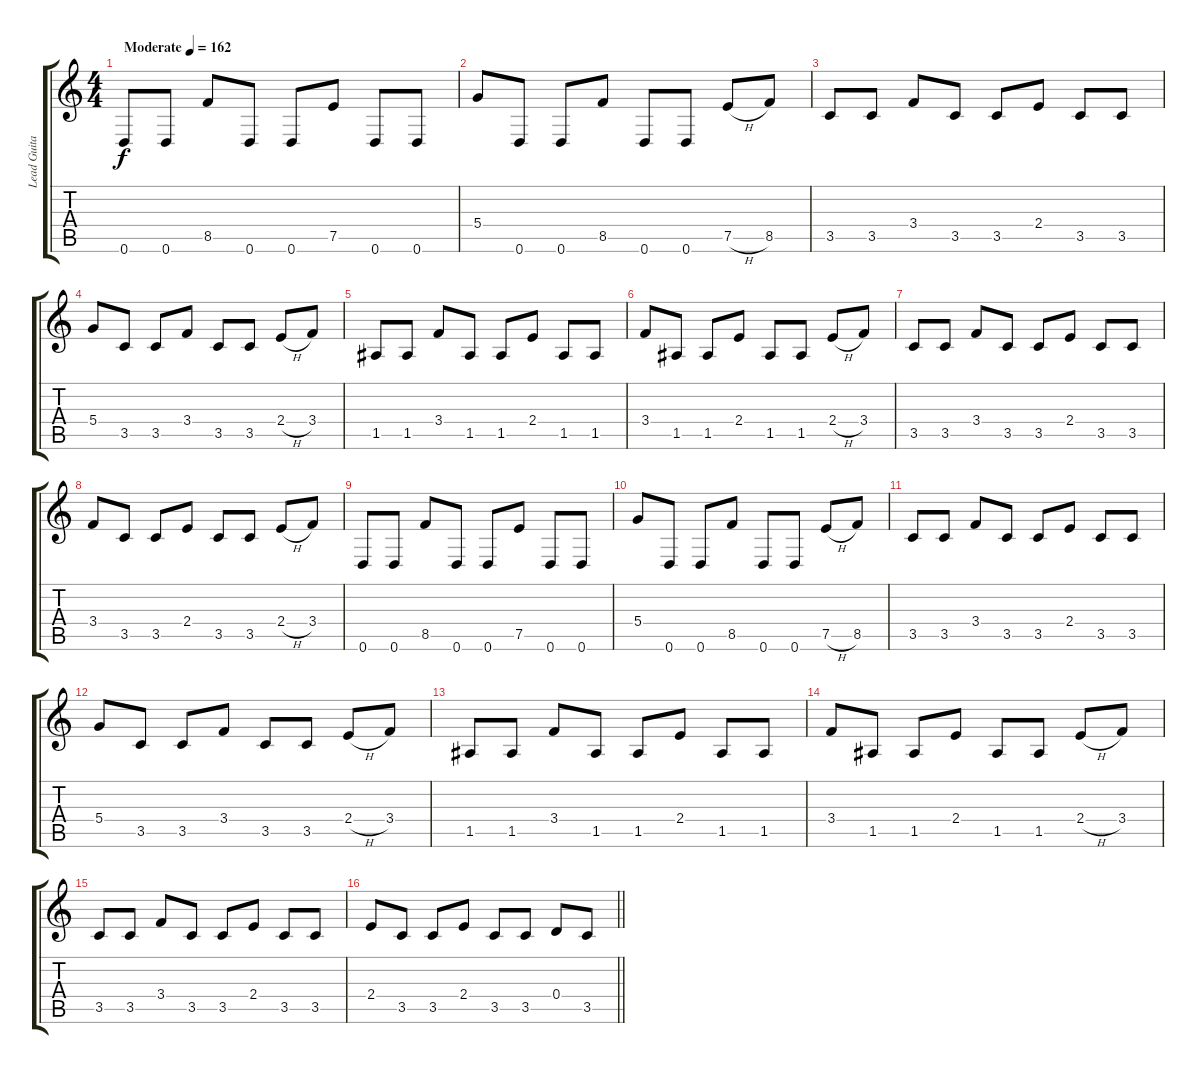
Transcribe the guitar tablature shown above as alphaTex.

\track ("Lead Guitar " "Lead Guita") {instrument distortionguitar}
\staff {score tabs}
\tuning (E4 B3 G3 D3 A2 D2) {hide}
\ts (4 4)
\tempo (162 "Moderate")
\clef g2
\ks c
0.6.8{dy f instrument distortionguitar} 0.6.8 8.5.8 0.6.8 0.6.8 7.5.8 0.6.8 0.6.8 |
5.4.8 0.6.8 0.6.8 8.5.8 0.6.8 0.6.8 7.5{h}.8 8.5.8 |
3.5.8 3.5.8 3.4.8 3.5.8 3.5.8 2.4.8 3.5.8 3.5.8 |
5.4.8 3.5.8 3.5.8 3.4.8 3.5.8 3.5.8 2.4{h}.8 3.4.8 |
1.5.8 1.5.8 3.4.8 1.5.8 1.5.8 2.4.8 1.5.8 1.5.8 |
3.4.8 1.5.8 1.5.8 2.4.8 1.5.8 1.5.8 2.4{h}.8 3.4.8 |
3.5.8 3.5.8 3.4.8 3.5.8 3.5.8 2.4.8 3.5.8 3.5.8 |
3.4.8 3.5.8 3.5.8 2.4.8 3.5.8 3.5.8 2.4{h}.8 3.4.8 |
0.6.8 0.6.8 8.5.8 0.6.8 0.6.8 7.5.8 0.6.8 0.6.8 |
5.4.8 0.6.8 0.6.8 8.5.8 0.6.8 0.6.8 7.5{h}.8 8.5.8 |
3.5.8 3.5.8 3.4.8 3.5.8 3.5.8 2.4.8 3.5.8 3.5.8 |
5.4.8 3.5.8 3.5.8 3.4.8 3.5.8 3.5.8 2.4{h}.8 3.4.8 |
1.5.8 1.5.8 3.4.8 1.5.8 1.5.8 2.4.8 1.5.8 1.5.8 |
3.4.8 1.5.8 1.5.8 2.4.8 1.5.8 1.5.8 2.4{h}.8 3.4.8 |
3.5.8 3.5.8 3.4.8 3.5.8 3.5.8 2.4.8 3.5.8 3.5.8 |
\barLineRight lightlight
2.4.8 3.5.8 3.5.8 2.4.8 3.5.8 3.5.8 0.4.8 3.5.8
